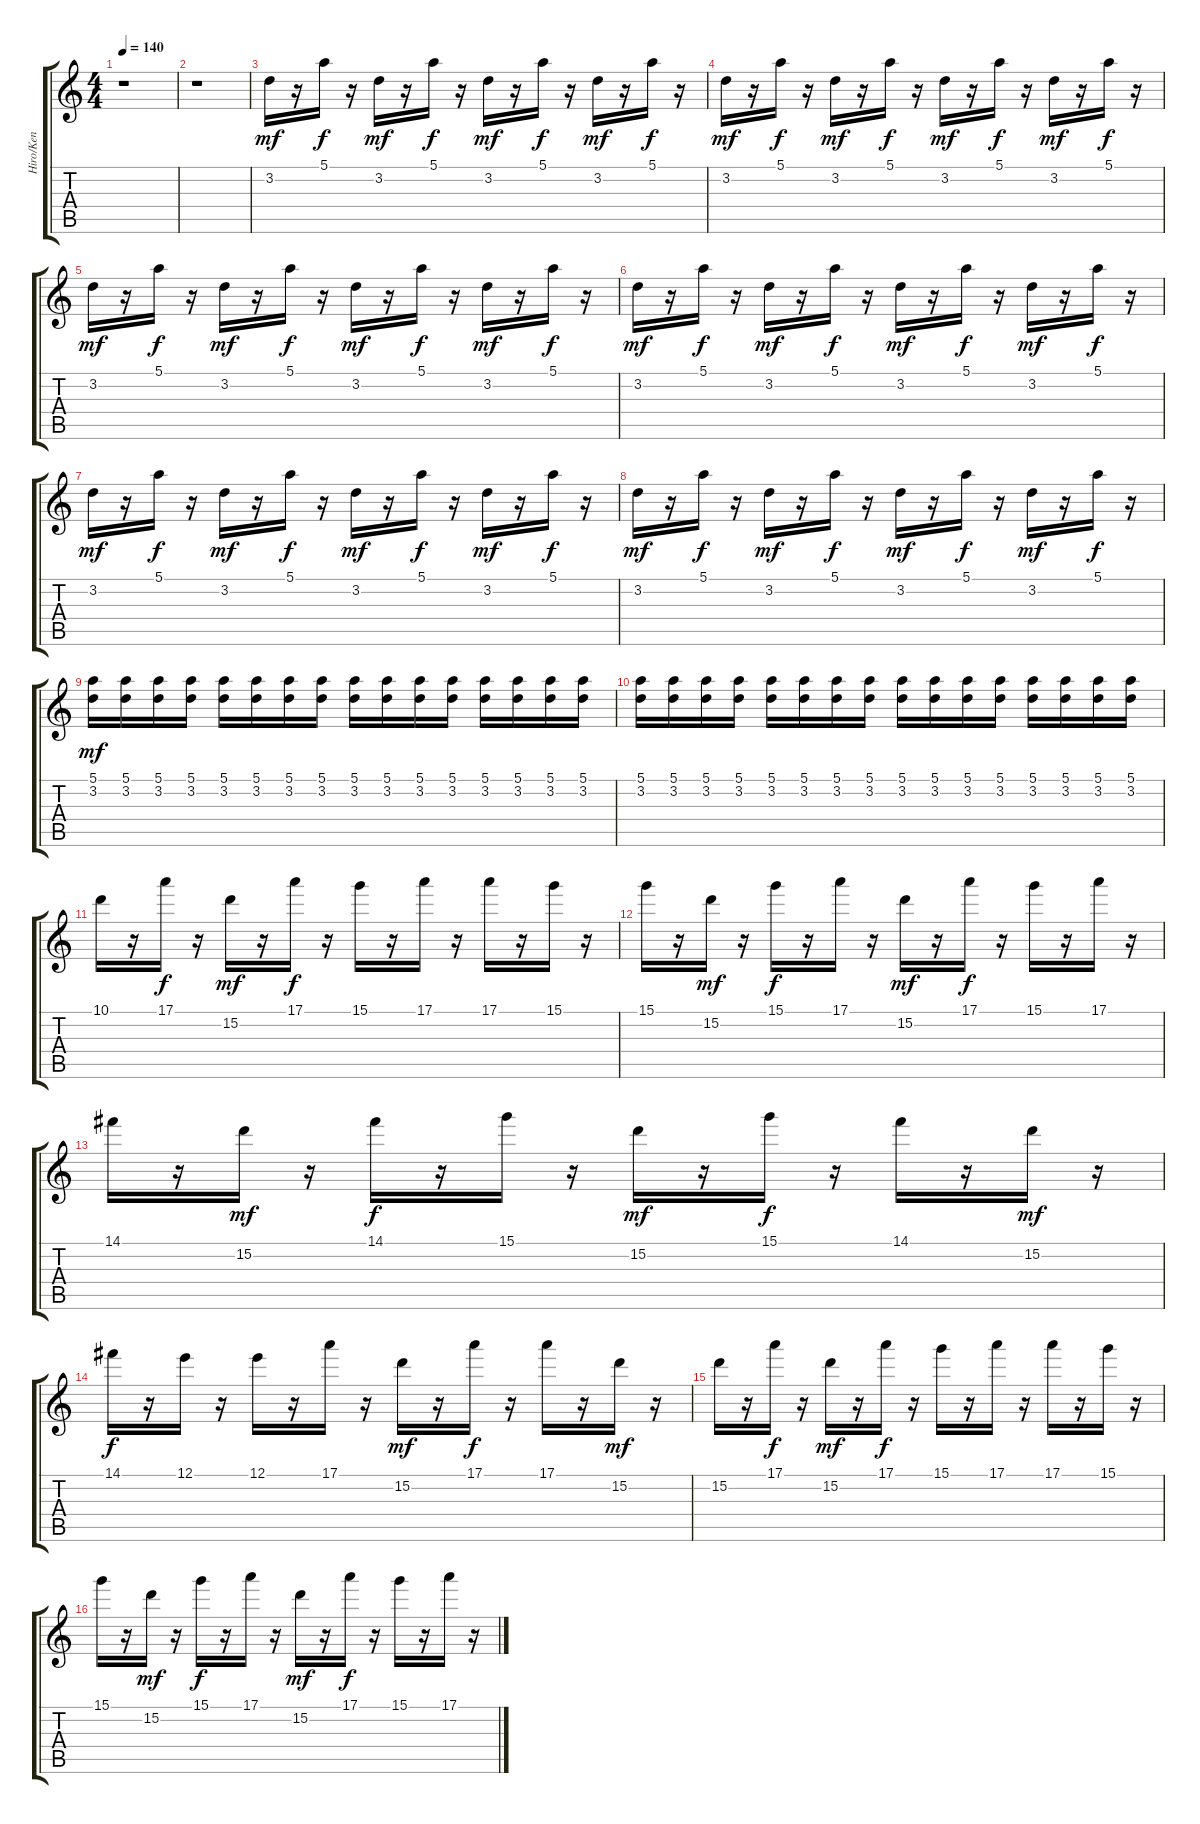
\track ("Hiro/Ken" "Hiro/Ken") {instrument distortionguitar}
\staff {score tabs}
\tuning (E4 B3 G3 D3 A2 E2) {hide}
\ts (4 4)
\tempo 140
\clef g2
\ks c
r.1{dy mf instrument distortionguitar} |
r.1 |
3.2.16 r.16 5.1.16{dy f} r.16 3.2.16{dy mf} r.16 5.1.16{dy f} r.16 3.2.16{dy mf} r.16 5.1.16{dy f} r.16 3.2.16{dy mf} r.16 5.1.16{dy f} r.16 |
3.2.16{dy mf} r.16 5.1.16{dy f} r.16 3.2.16{dy mf} r.16 5.1.16{dy f} r.16 3.2.16{dy mf} r.16 5.1.16{dy f} r.16 3.2.16{dy mf} r.16 5.1.16{dy f} r.16 |
3.2.16{dy mf} r.16 5.1.16{dy f} r.16 3.2.16{dy mf} r.16 5.1.16{dy f} r.16 3.2.16{dy mf} r.16 5.1.16{dy f} r.16 3.2.16{dy mf} r.16 5.1.16{dy f} r.16 |
3.2.16{dy mf} r.16 5.1.16{dy f} r.16 3.2.16{dy mf} r.16 5.1.16{dy f} r.16 3.2.16{dy mf} r.16 5.1.16{dy f} r.16 3.2.16{dy mf} r.16 5.1.16{dy f} r.16 |
3.2.16{dy mf} r.16 5.1.16{dy f} r.16 3.2.16{dy mf} r.16 5.1.16{dy f} r.16 3.2.16{dy mf} r.16 5.1.16{dy f} r.16 3.2.16{dy mf} r.16 5.1.16{dy f} r.16 |
3.2.16{dy mf} r.16 5.1.16{dy f} r.16 3.2.16{dy mf} r.16 5.1.16{dy f} r.16 3.2.16{dy mf} r.16 5.1.16{dy f} r.16 3.2.16{dy mf} r.16 5.1.16{dy f} r.16 |
(5.1 3.2).16{dy mf volume 6} (5.1 3.2).16{volume 6} (5.1 3.2).16{volume 7} (5.1 3.2).16{volume 7} (5.1 3.2).16{volume 8} (5.1 3.2).16{volume 8} (5.1 3.2).16{volume 9} (5.1 3.2).16{volume 9} (5.1 3.2).16{volume 10} (5.1 3.2).16{volume 10} (5.1 3.2).16{volume 10} (5.1 3.2).16{volume 11} (5.1 3.2).16{volume 11} (5.1 3.2).16{volume 12} (5.1 3.2).16{volume 12} (5.1 3.2).16{volume 13} |
(5.1 3.2).16{volume 13} (5.1 3.2).16 (5.1 3.2).16 (5.1 3.2).16 (5.1 3.2).16 (5.1 3.2).16 (5.1 3.2).16 (5.1 3.2).16 (5.1 3.2).16 (5.1 3.2).16 (5.1 3.2).16 (5.1 3.2).16 (5.1 3.2).16 (5.1 3.2).16 (5.1 3.2).16 (5.1 3.2).16 |
10.1.16{volume 11} r.16 17.1.16{dy f} r.16 15.2.16{dy mf} r.16 17.1.16{dy f} r.16 15.1.16 r.16 17.1.16 r.16 17.1.16 r.16 15.1.16 r.16 |
15.1.16 r.16 15.2.16{dy mf} r.16 15.1.16{dy f} r.16 17.1.16 r.16 15.2.16{dy mf} r.16 17.1.16{dy f} r.16 15.1.16 r.16 17.1.16 r.16 |
14.1.16 r.16 15.2.16{dy mf} r.16 14.1.16{dy f} r.16 15.1.16 r.16 15.2.16{dy mf} r.16 15.1.16{dy f} r.16 14.1.16 r.16 15.2.16{dy mf} r.16 |
14.1.16{dy f} r.16 12.1.16 r.16 12.1.16 r.16 17.1.16 r.16 15.2.16{dy mf} r.16 17.1.16{dy f} r.16 17.1.16 r.16 15.2.16{dy mf} r.16 |
15.2.16 r.16 17.1.16{dy f} r.16 15.2.16{dy mf} r.16 17.1.16{dy f} r.16 15.1.16 r.16 17.1.16 r.16 17.1.16 r.16 15.1.16 r.16 |
15.1.16 r.16 15.2.16{dy mf} r.16 15.1.16{dy f} r.16 17.1.16 r.16 15.2.16{dy mf} r.16 17.1.16{dy f} r.16 15.1.16 r.16 17.1.16 r.16
